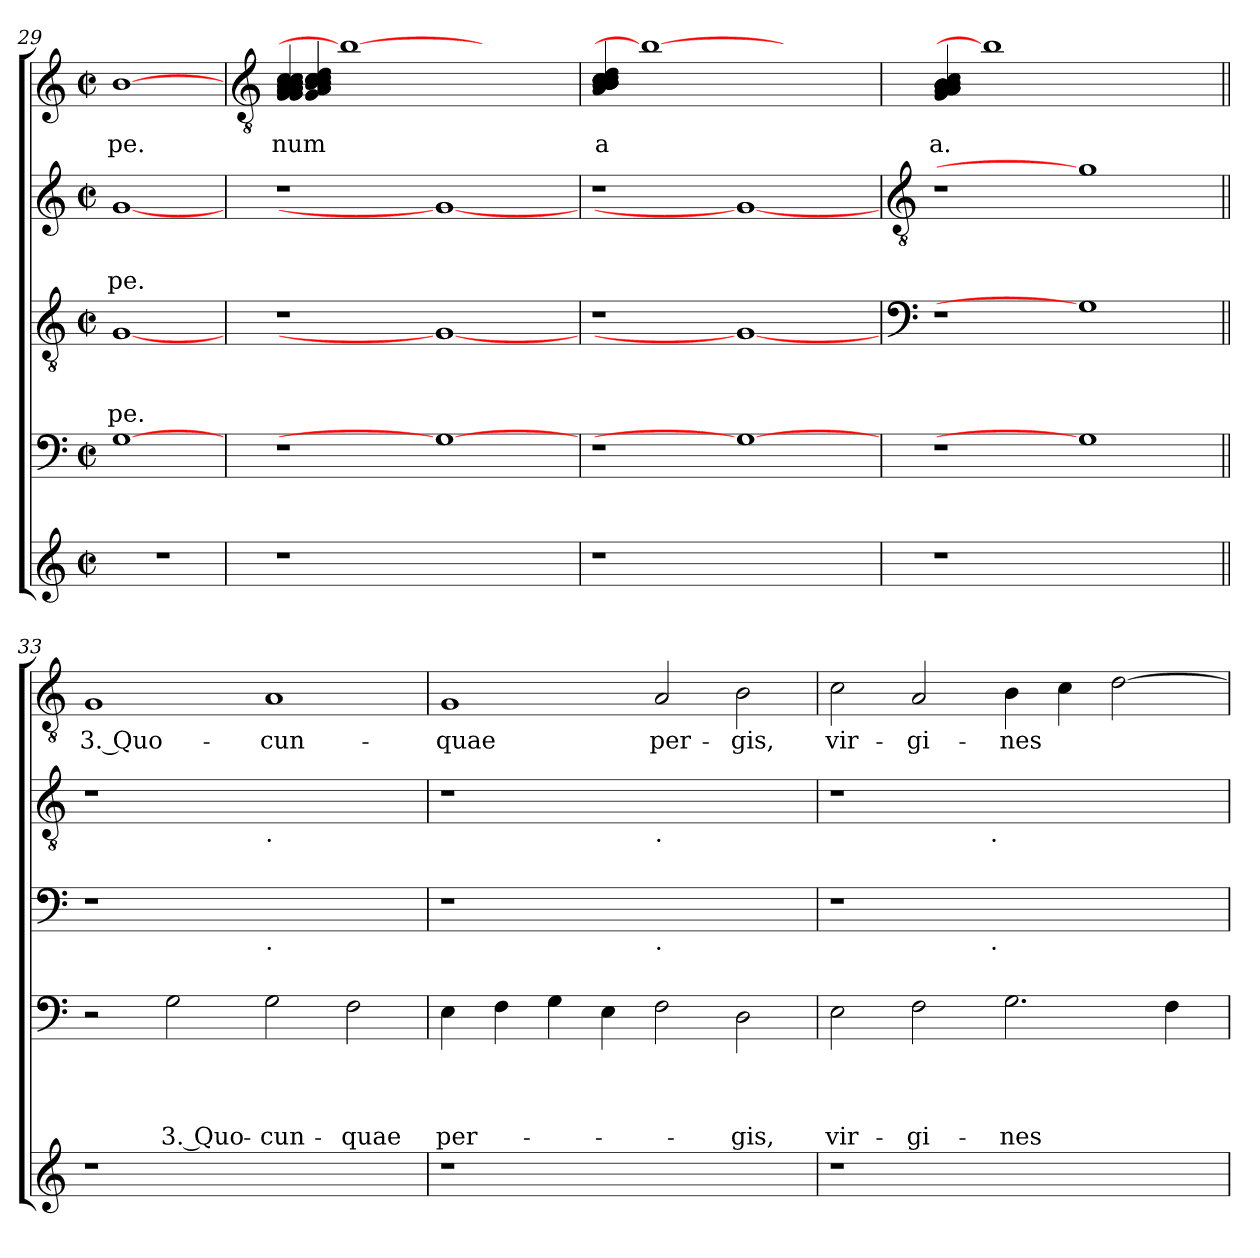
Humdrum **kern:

**kern	**kern	**text	**text	**text	**text	**kern	**text	**text	**text	**kern	**text	**text	**kern	**text
*part5	*part4	*part4	*part4	*part4	*part4	*part3	*part3	*part3	*part3	*part2	*part2	*part2	*part1	*part1
*staff5	*staff4	*staff4	*staff4	*staff4	*staff4	*staff3	*staff3	*staff3	*staff3	*staff2	*staff2	*staff2	*staff1	*staff1
*clefG2	*clefF4	*	*	*	*	*clefGv2	*	*	*	*clefG2	*	*	*clefG2	*
*k[]	*k[]	*	*	*	*	*k[]	*	*	*	*k[]	*	*	*k[]	*
*C:	*C:	*	*	*	*	*C:	*	*	*	*C:	*	*	*C:	*
*M2/2	*M2/2	*	*	*	*	*M2/2	*	*	*	*M2/2	*	*	*M2/2	*
*met(c|)	*met(c|)	*	*	*	*	*met(c|)	*	*	*	*met(c|)	*	*	*met(c|)	*
=29	=29	=29	=29	=29	=29	=29	=29	=29	=29	=29	=29	=29	=29	=29
!	!	!	!	!	!	!	!	!	!LO:LY:b	!	!	!LO:LY:b	!	!LO:LY:b
1r	[1G	.	.	.	.	[1G	.	.	-pe.	[1g	.	-pe.	[1b	-pe.
!!LO:LB:g=z
=30	=30	=30	=30	=30	=30	=30	=30	=30	=30	=30	=30	=30	=30	=30
*	*	*	*	*	*	*	*	*	*	*	*	*	*clefGv2	*
!	!	!	!	!	!	!	!	!	!	!	!	!	!LO:N:n=1:head=solid	!
!	!	!	!	!	!	!	!	!	!	!	!	!	!LO:N:n=2:head=solid	!
!	!	!	!	!	!	!	!	!	!	!	!	!	!LO:N:n=3:head=solid	!
!	!	!	!	!	!	!	!	!	!	!	!	!	!LO:N:n=4:head=solid	!
!	!	!	!	!	!	!	!	!	!	!	!	!	!LO:N:n=5:head=solid	!
!	!	!	!	!	!	!	!	!	!	!	!	!	!LO:N:n=6:head=solid	!
!	!	!	!	!	!	!	!	!	!	!	!	!	!LO:N:n=7:head=solid	!
!	!	!	!	!	!	!	!	!	!	!	!	!	!LO:N:n=8:head=solid	!
!	!	!	!	!	!	!	!	!	!	!	!	!	!LO:N:n=9:head=solid	!
!	!	!	!	!	!	!	!	!	!	!	!	!	!LO:N:n=10:head=solid	!
!	!	!	!	!	!	!	!	!	!	!	!	!	!LO:N:n=11:head=solid	!
*	*	*	*	*	*	*	*	*	*	*	*	*	*^	*
!	!	!	!	!	!	!	!	!	!	!	!	!	!LO:N:n=12:head=solid	!LO:N:n=1:head=solid	!LO:LY:b:rj
!	!	!	!	!	!	!	!	!	!	!	!	!	!	!LO:N:n=2:head=solid	!
!	!	!	!	!	!	!	!	!	!	!	!	!	!	!LO:N:n=3:head=solid	!
!	!	!	!	!	!	!	!	!	!	!	!	!	!	!LO:N:n=4:head=solid	!
!	!	!	!	!	!	!	!	!	!	!	!	!	!	!LO:N:n=5:head=solid	!
!	!	!	!	!	!	!	!	!	!	!	!	!	!	!LO:N:n=6:head=solid	!
!	!	!	!	!	!	!	!	!	!	!	!	!	!	!LO:N:n=7:head=solid	!
!	!	!	!	!	!	!	!	!	!	!	!	!	!	!LO:N:n=8:head=solid	!LO:LY:b
1r	1r	.	.	.	.	1r	.	.	.	1r	.	.	4G/ 4G/ 4A/ 4A/ 4A/ 4A/ 4A/ 4B/ 4B/ 4B/ 4c/ 4c/	4G/ 4A/ 4B/ 4B/ 4c/ 4c/ 4c/ 4d/	-num
.	.	.	.	.	.	.	.	.	.	.	.	.	1b_	2.ryy	.
1ryy	1G_	.	.	.	.	1G_	.	.	.	1g_	.	.	.	1ryy	.
.	.	.	.	.	.	.	.	.	.	.	.	.	2.ryy	.	.
*	*	*	*	*	*	*	*	*	*	*	*	*	*v	*v	*
=31	=31	=31	=31	=31	=31	=31	=31	=31	=31	=31	=31	=31	=31	=31
!	!	!	!	!	!	!	!	!	!	!	!	!	!LO:N:n=1:head=solid	!
!	!	!	!	!	!	!	!	!	!	!	!	!	!LO:N:n=2:head=solid	!
!	!	!	!	!	!	!	!	!	!	!	!	!	!LO:N:n=3:head=solid	!
!	!	!	!	!	!	!	!	!	!	!	!	!	!LO:N:n=4:head=solid	!
!	!	!	!	!	!	!	!	!	!	!	!	!	!LO:N:n=5:head=solid	!
!	!	!	!	!	!	!	!	!	!	!	!	!	!LO:N:n=6:head=solid	!
!	!	!	!	!	!	!	!	!	!	!	!	!	!LO:N:n=7:head=solid	!
!	!	!	!	!	!	!	!	!	!	!	!	!	!LO:N:n=8:head=solid	!LO:LY:b
1r	1r	.	.	.	.	1r	.	.	.	1r	.	.	4A/ 4B/ 4B/ 4B/ 4c/ 4c/ 4c/ 4d/	-a
.	.	.	.	.	.	.	.	.	.	.	.	.	1b_	.
1ryy	1G_	.	.	.	.	1G_	.	.	.	1g_	.	.	.	.
.	.	.	.	.	.	.	.	.	.	.	.	.	2.ryy	.
!!LO:PB:g=z
=32	=32	=32	=32	=32	=32	=32	=32	=32	=32	=32	=32	=32	=32	=32
*	*	*	*	*	*	*clefF4	*	*	*	*clefGv2	*	*	*	*
!	!	!	!	!	!	!	!	!	!	!	!	!	!LO:N:n=1:head=solid	!
!	!	!	!	!	!	!	!	!	!	!	!	!	!LO:N:n=2:head=solid	!
!	!	!	!	!	!	!	!	!	!	!	!	!	!LO:N:n=3:head=solid	!
!	!	!	!	!	!	!	!	!	!	!	!	!	!LO:N:n=4:head=solid	!
!	!	!	!	!	!	!	!	!	!	!	!	!	!LO:N:n=5:head=solid	!
!	!	!	!	!	!	!	!	!	!	!	!	!	!LO:N:n=6:head=solid	!
!	!	!	!	!	!	!	!	!	!	!	!	!	!LO:N:n=7:head=solid	!
!	!	!	!	!	!	!	!	!	!	!	!	!	!LO:N:n=8:head=solid	!LO:LY:b
1r	1r	.	.	.	.	1r	.	.	.	1r	.	.	4G/ 4A/ 4A/ 4A/ 4B/ 4B/ 4B/ 4c/	-a.
.	.	.	.	.	.	.	.	.	.	.	.	.	1b]	.
1ryy	1G]	.	.	.	.	1G]	.	.	.	1g]	.	.	.	.
.	.	.	.	.	.	.	.	.	.	.	.	.	2.ryy	.
=33||	=33||	=33||	=33||	=33||	=33||	=33||	=33||	=33||	=33||	=33||	=33||	=33||	=33||	=33||
!	!	!	!	!	!	!	!	!	!	!	!	!	!	!LO:LY:b:rj
1r	2r	.	.	.	.	1r	.	.	.	1r	.	.	1G	3. Quo-
!	!	!	!	!	!LO:LY:b:rj	!	!	!	!	!	!	!	!	!
.	2G\	.	.	.	3. Quo-	.	.	.	.	.	.	.	.	.
!	!	!	!	!	!	!	!	!	!	!LO:TX:b:t=.	!	!	!	!
!	!	!	!	!	!	!LO:TX:b:t=.	!	!	!	!	!	!	!	!
!	!	!	!	!	!LO:LY:b	!	!	!	!	!	!	!	!	!LO:LY:b
1ryy	2G\	.	.	.	-cun-	1ryy	.	.	.	1ryy	.	.	1A	-cun-
!	!	!	!	!	!LO:LY:b:rj	!	!	!	!	!	!	!	!	!
.	2F\	.	.	.	-quae	.	.	.	.	.	.	.	.	.
=34	=34	=34	=34	=34	=34	=34	=34	=34	=34	=34	=34	=34	=34	=34
!	!	!	!	!	!LO:LY:b	!	!	!	!	!	!	!	!	!LO:LY:b
1r	4E\	.	.	.	per-	1r	.	.	.	1r	.	.	1G	-quae
.	4F\	.	.	.	.	.	.	.	.	.	.	.	.	.
.	4G\	.	.	.	.	.	.	.	.	.	.	.	.	.
.	4E\	.	.	.	.	.	.	.	.	.	.	.	.	.
!	!	!	!	!	!	!	!	!	!	!LO:TX:b:t=.	!	!	!	!
!	!	!	!	!	!	!LO:TX:b:t=.	!	!	!	!	!	!	!	!
!	!	!	!	!	!	!	!	!	!	!	!	!	!	!LO:LY:b
1ryy	2F\	.	.	.	.	1ryy	.	.	.	1ryy	.	.	2A/	per-
!	!	!	!	!	!LO:LY:b	!	!	!	!	!	!	!	!	!LO:LY:b
.	2D\	.	.	.	-gis,	.	.	.	.	.	.	.	2B\	-gis,
=35	=35	=35	=35	=35	=35	=35	=35	=35	=35	=35	=35	=35	=35	=35
!	!	!	!	!	!LO:LY:b	!	!	!	!	!	!	!	!	!LO:LY:b
*	*	*	*	*	*	*^	*	*	*	*^	*	*	*	*
1r	2E\	.	.	.	vir-	1r	2ryy	.	.	.	1r	2ryy	.	.	2c\	vir-
!	!	!	!	!	!LO:LY:b	!	!	!	!	!	!	!	!	!	!	!LO:LY:b
.	2F\	.	.	.	-gi-	.	4...ryy	.	.	.	.	4...ryy	.	.	2A/	-gi-
!	!	!	!	!	!	!	!	!	!	!	!	!LO:TX:b:t=.	!	!	!	!
!	!	!	!	!	!	!	!LO:TX:b:t=.	!	!	!	!	!	!	!	!	!
.	.	.	.	.	.	.	1ryy	.	.	.	.	1ryy	.	.	.	.
!	!	!	!	!	!LO:LY:b	!	!	!	!	!	!	!	!	!	!	!LO:LY:b
1ryy	2.G\	.	.	.	-nes	1ryy	.	.	.	.	1ryy	.	.	.	4B\	-nes
.	.	.	.	.	.	.	.	.	.	.	.	.	.	.	4c\	.
.	.	.	.	.	.	.	.	.	.	.	.	.	.	.	[<2d\	.
.	4F\	.	.	.	.	.	.	.	.	.	.	.	.	.	.	.
.	.	.	.	.	.	.	32ryy	.	.	.	.	32ryy	.	.	.	.
*	*	*	*	*	*	*v	*v	*	*	*	*	*	*	*	*	*
*	*	*	*	*	*	*	*	*	*	*v	*v	*	*	*	*
=	=	=	=	=	=	=	=	=	=	=	=	=	=	=
*-	*-	*-	*-	*-	*-	*-	*-	*-	*-	*-	*-	*-	*-	*-
